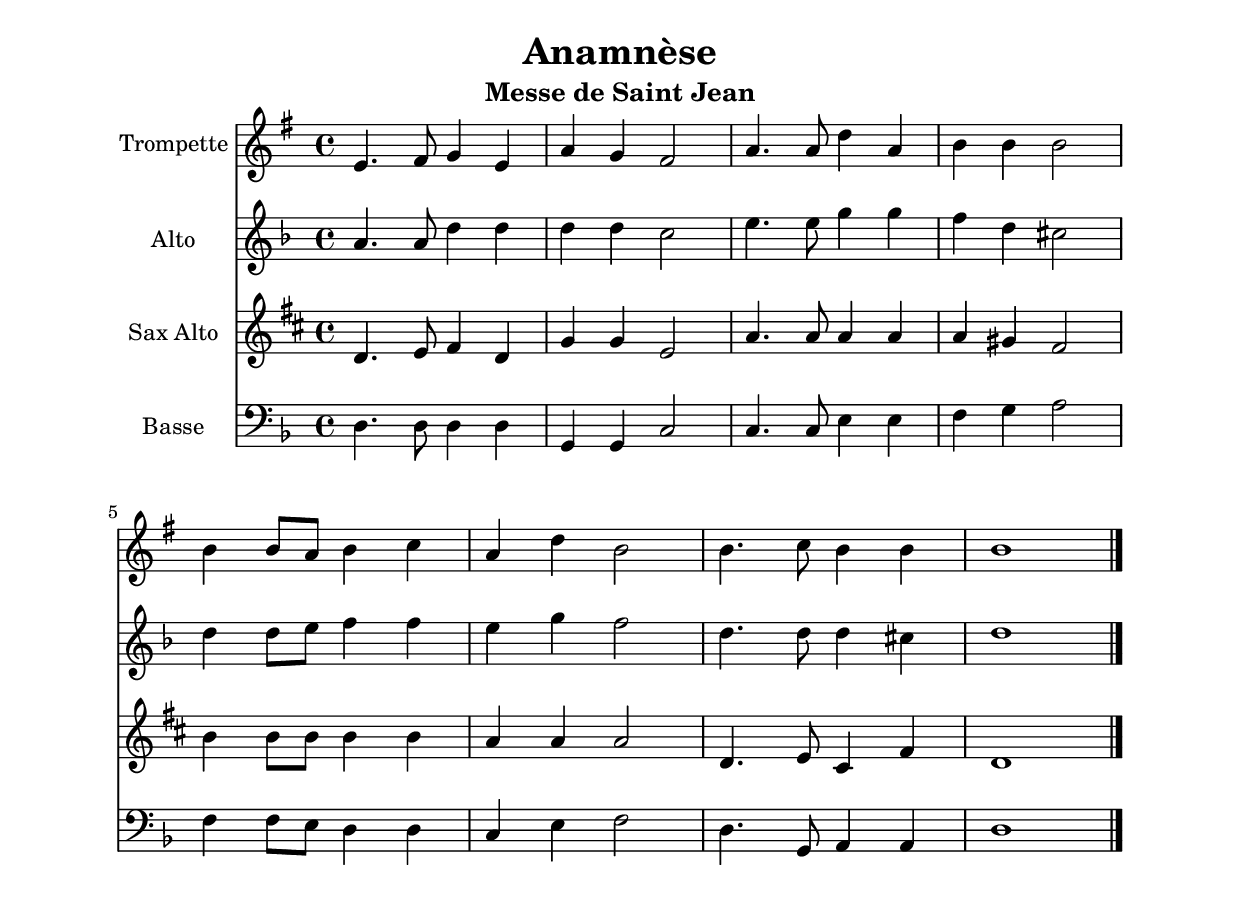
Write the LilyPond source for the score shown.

\version "2.22.1"
\language "italiano"

\header {
  title = "Anamnèse"
  subtitle = "Messe de Saint Jean"
}

global = {
  \key re \minor
  \time 4/4
}

soprano = \relative do' {
    \global
    re4. mi8 fa4 re
    sol4 fa mi2
    sol4. sol8 do4 sol
    la4 la la2
    
    \break
    
    la4 la8 sol la4 sib
    sol4 do la2
    la4. sib8 la4 la
    la1
    
    \bar "|."
  }
  
alto = \relative do' {
  \global
  la4. la8 re4 re
  re4 re do2
  mi4. mi8 sol4 sol
  fa4 re dod2
  
  re4 re8 mi fa4 fa
  mi4 sol fa2
  re4. re8 re4 dod
  re1
}

tenor = \relative do {
  \global
  fa4. sol8 la4 fa
  sib4 sib sol2
  do4. do8 do4 do
  do4 si la2
  
  re4 re8 re re4 re
  do4 do do2
  fa,4. sol8 mi4 la
  fa1
}
 
bass = \relative do {
  \global
  re4. re8 re4 re
  sol,4 sol do2
  do4. do8 mi4 mi
  fa4 sol la2
  
  fa4 fa8 mi re4 re
  do4 mi fa2
  re4. sol,8 la4 la
  re1
}

\include "../../../../utilities.ly"

\book{
  \paper {
    left-margin = 20\mm
    right-margin = 20\mm
    top-margin = 20\mm
    bottom-margin = 20\mm
  }
  
  \score {
    <<
      \new Staff \with { instrumentName = "Trompette" } { \forTrumpet \soprano }
      \new Staff \with { instrumentName = "Alto" } { \forFlute \alto }
      \new Staff \with { instrumentName = "Sax Alto" } { \forSaxophoneAlto \tenor }
      \new Staff \with { instrumentName = "Basse" } { \clef bass \bass }
    >>
    \layout { 
      indent = 2\cm
      \override BreathingSign.text = \markup { \musicglyph "comma" }
    }
  }
}

